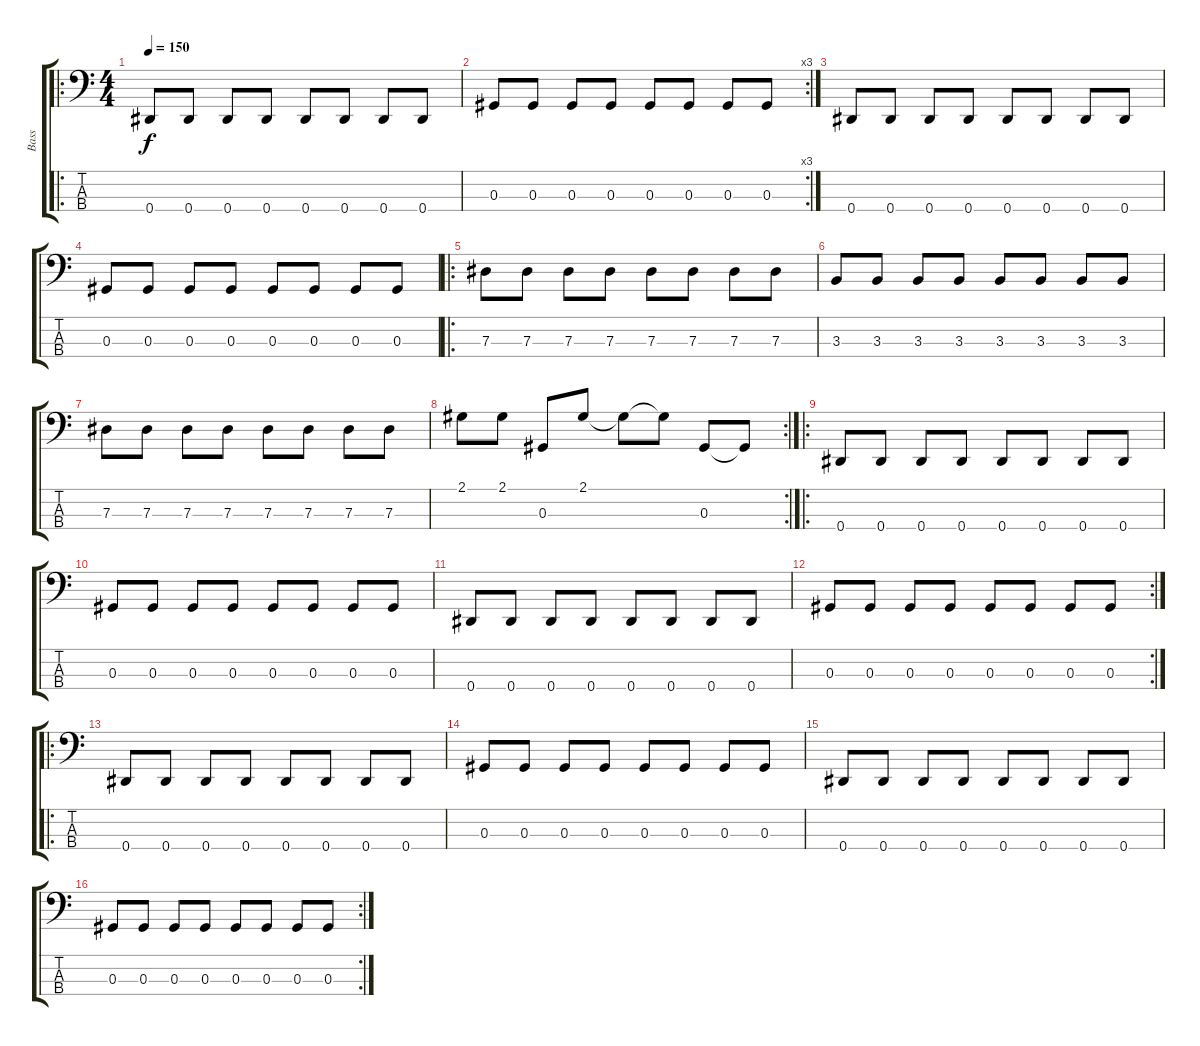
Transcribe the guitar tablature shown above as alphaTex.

\track ("Bass" "Bass") {instrument electricbasspick}
\staff {score tabs}
\tuning (Gb2 Db2 Ab1 Eb1) {hide}
\ro
\ts (4 4)
\tempo 150
\clef f4
\ks c
0.4.8{dy f} 0.4.8 0.4.8 0.4.8 0.4.8 0.4.8 0.4.8 0.4.8 |
\rc 3
0.3.8 0.3.8 0.3.8 0.3.8 0.3.8 0.3.8 0.3.8 0.3.8 |
0.4.8 0.4.8 0.4.8 0.4.8 0.4.8 0.4.8 0.4.8 0.4.8 |
0.3.8 0.3.8 0.3.8 0.3.8 0.3.8 0.3.8 0.3.8 0.3.8 |
\ro
7.3.8 7.3.8 7.3.8 7.3.8 7.3.8 7.3.8 7.3.8 7.3.8 |
3.3.8 3.3.8 3.3.8 3.3.8 3.3.8 3.3.8 3.3.8 3.3.8 |
7.3.8 7.3.8 7.3.8 7.3.8 7.3.8 7.3.8 7.3.8 7.3.8 |
\rc 2
2.1.8 2.1.8 0.3.8 2.1.8 2.1{t}.8 2.1{t}.8 0.3.8 0.3{t}.8 |
\ro
0.4.8 0.4.8 0.4.8 0.4.8 0.4.8 0.4.8 0.4.8 0.4.8 |
0.3.8 0.3.8 0.3.8 0.3.8 0.3.8 0.3.8 0.3.8 0.3.8 |
0.4.8 0.4.8 0.4.8 0.4.8 0.4.8 0.4.8 0.4.8 0.4.8 |
\rc 2
0.3.8 0.3.8 0.3.8 0.3.8 0.3.8 0.3.8 0.3.8 0.3.8 |
\ro
0.4.8 0.4.8 0.4.8 0.4.8 0.4.8 0.4.8 0.4.8 0.4.8 |
0.3.8 0.3.8 0.3.8 0.3.8 0.3.8 0.3.8 0.3.8 0.3.8 |
0.4.8 0.4.8 0.4.8 0.4.8 0.4.8 0.4.8 0.4.8 0.4.8 |
\rc 2
0.3.8 0.3.8 0.3.8 0.3.8 0.3.8 0.3.8 0.3.8 0.3.8
